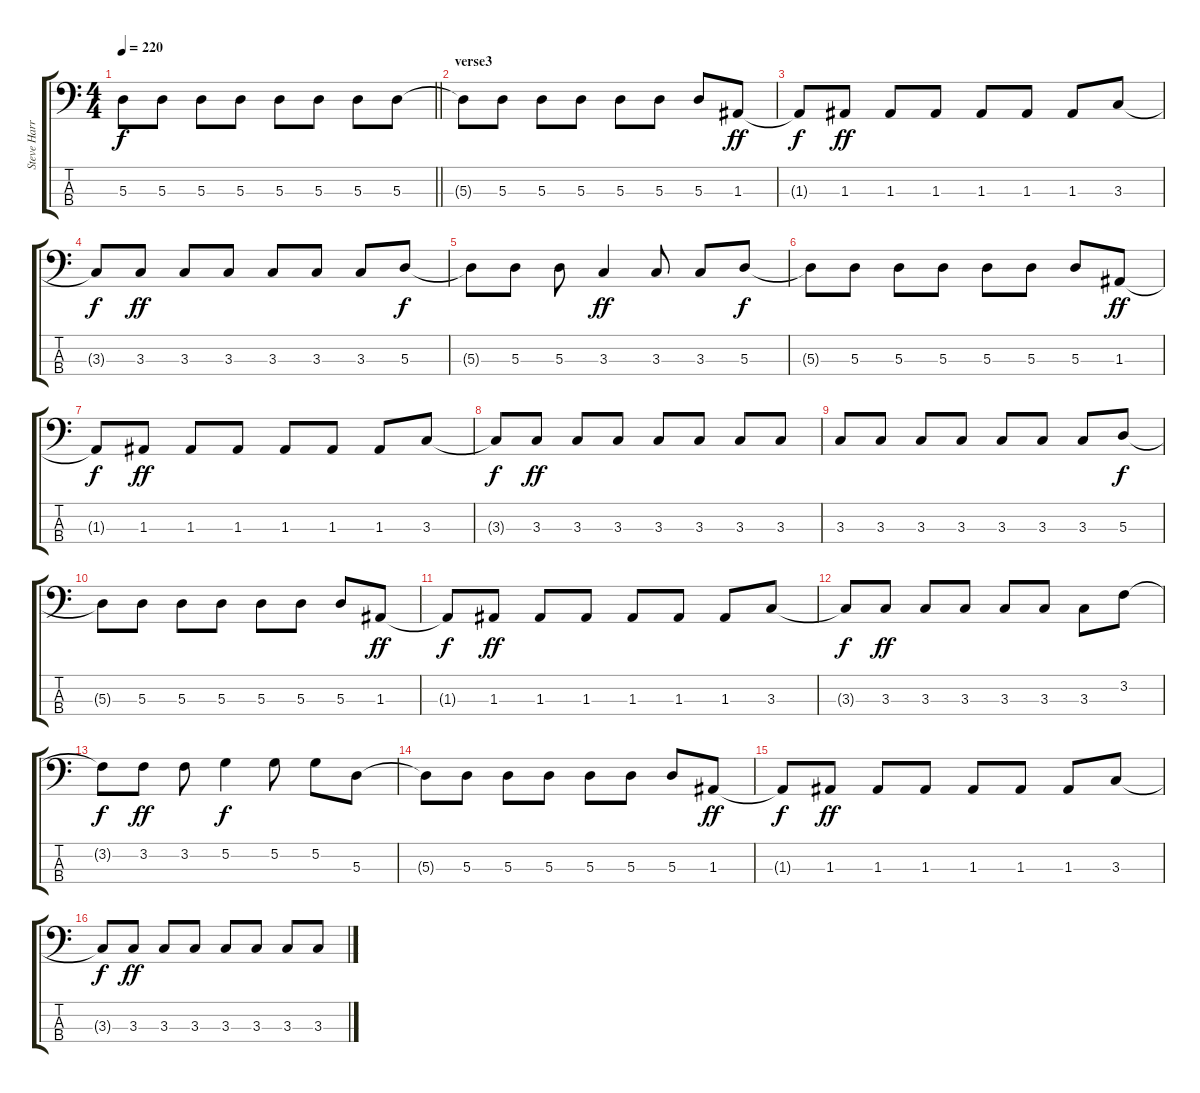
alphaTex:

\track ("Steve Harris" "Steve Harr") {instrument electricbassfinger}
\staff {score tabs}
\tuning (G2 D2 A1 E1) {hide}
\ts (4 4)
\tempo 220
\clef f4
\barLineRight lightlight
\ks c
5.3.8{dy f} 5.3.8 5.3.8 5.3.8 5.3.8 5.3.8 5.3.8 5.3.8 |
\section ("" "verse3")
5.3{t}.8 5.3.8 5.3.8 5.3.8 5.3.8 5.3.8 5.3.8 1.3.8{dy ff} |
1.3{t}.8{dy f} 1.3.8{dy ff} 1.3.8 1.3.8 1.3.8 1.3.8 1.3.8 3.3.8 |
3.3{t}.8{dy f} 3.3.8{dy ff} 3.3.8 3.3.8 3.3.8 3.3.8 3.3.8 5.3.8{dy f} |
5.3{t}.8 5.3.8 5.3.8 3.3.4{dy ff} 3.3.8 3.3.8 5.3.8{dy f} |
5.3{t}.8 5.3.8 5.3.8 5.3.8 5.3.8 5.3.8 5.3.8 1.3.8{dy ff} |
1.3{t}.8{dy f} 1.3.8{dy ff} 1.3.8 1.3.8 1.3.8 1.3.8 1.3.8 3.3.8 |
3.3{t}.8{dy f} 3.3.8{dy ff} 3.3.8 3.3.8 3.3.8 3.3.8 3.3.8 3.3.8 |
3.3.8 3.3.8 3.3.8 3.3.8 3.3.8 3.3.8 3.3.8 5.3.8{dy f} |
5.3{t}.8 5.3.8 5.3.8 5.3.8 5.3.8 5.3.8 5.3.8 1.3.8{dy ff} |
1.3{t}.8{dy f} 1.3.8{dy ff} 1.3.8 1.3.8 1.3.8 1.3.8 1.3.8 3.3.8 |
3.3{t}.8{dy f} 3.3.8{dy ff} 3.3.8 3.3.8 3.3.8 3.3.8 3.3.8 3.2.8 |
3.2{t}.8{dy f} 3.2.8{dy ff} 3.2.8 5.2.4{dy f} 5.2.8 5.2.8 5.3.8 |
5.3{t}.8 5.3.8 5.3.8 5.3.8 5.3.8 5.3.8 5.3.8 1.3.8{dy ff} |
1.3{t}.8{dy f} 1.3.8{dy ff} 1.3.8 1.3.8 1.3.8 1.3.8 1.3.8 3.3.8 |
3.3{t}.8{dy f} 3.3.8{dy ff} 3.3.8 3.3.8 3.3.8 3.3.8 3.3.8 3.3.8
